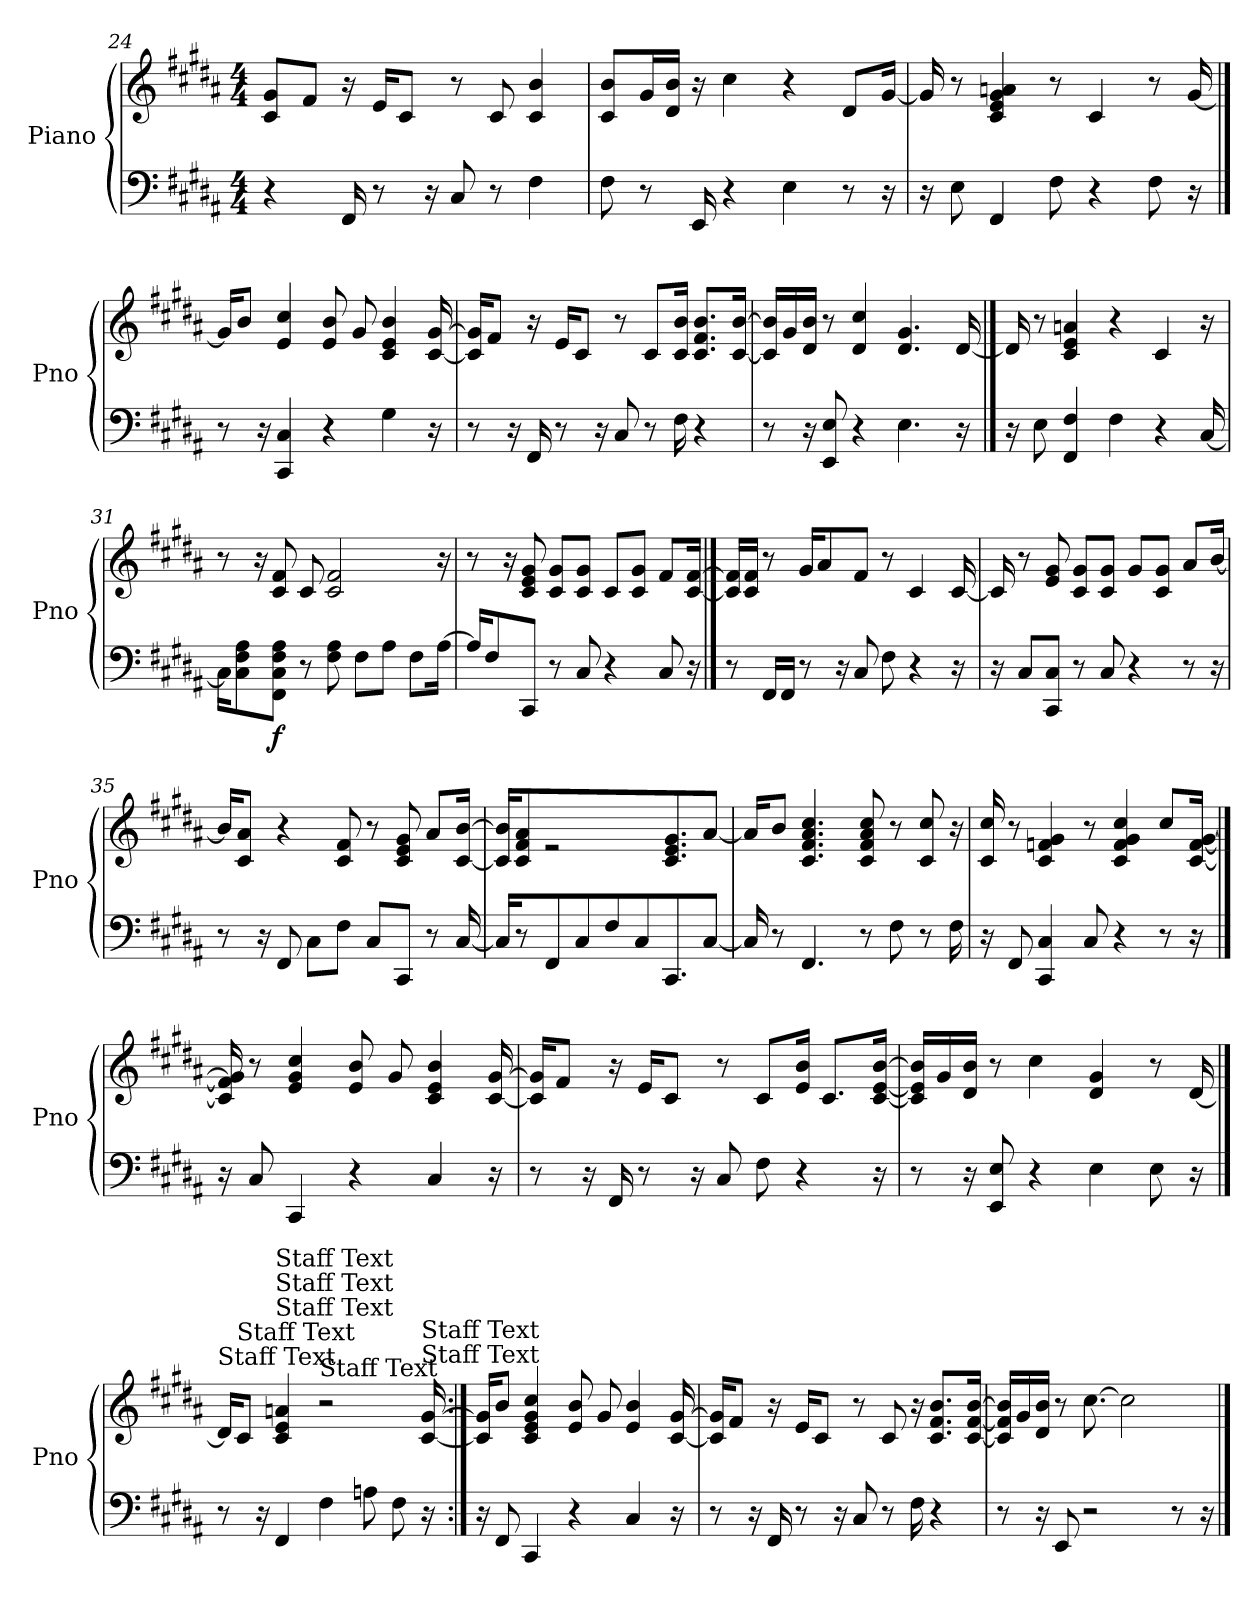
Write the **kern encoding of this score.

**kern	**kern	**dynam
*part1	*part1	*part1
*staff2	*staff1	*staff1/2
*I"Piano	*	*
*I'Pno	*	*
!!LO:PB:g=z
*clefF4	*clefG2	*
*k[f#c#g#d#a#]	*k[f#c#g#d#a#]	*
*B:	*B:	*
*M4/4	*M4/4	*
=24	=24	=24
4r	8c#/ 8g#/L	.
.	8f#/J	.
16FF#/	16r	.
8r	16e/KL	.
.	8c#/J	.
16r	.	.
8C#/	8r	.
8r	8c#/	.
4F#\	4c#/ 4b/	.
=25	=25	=25
8F#\	8c#/ 8b/L	.
8r	16g#/L	.
.	16d#/ 16b/JJ	.
16EE/	16r	.
4r	4cc#\	.
4E\	4r	.
8r	8d#/L	.
16r	[16g#/Jk	.
=26	=26	=26
16r	16g#/]	.
8E\	8r	.
4FF#/	4c#/ 4e/ 4g#/ 4an/	.
8F#\	8r	.
4r	4c#/	.
8F#\	8r	.
16r	[16g#/	.
!!LO:LB:g=z
==27	==27	==27
8r	16g#/KL]	.
.	8b/J	.
16r	.	.
4CC#/ 4C#/	4e/ 4cc#/	.
4r	8e/ 8b/	.
.	8g#/	.
4G#\	4c#/ 4e/ 4b/	.
16r	[16c#/ [16g#/	.
=28	=28	=28
8r	16c#]/ 16g#]/KL	.
.	8f#/J	.
16r	.	.
16FF#/	16r	.
8r	16e/KL	.
.	8c#/J	.
16r	.	.
8C#/	8r	.
8r	8c#/L	.
16F#\	16c#/ 16b/Jk	.
4r	8.c#/ 8.f#/ 8.b/L	.
.	[16c#/ [16b/Jk	.
=29	=29	=29
8r	16c#]/ 16b]/LL	.
.	16g#/	.
16r	16d#/ 16b/JJ	.
8EE/ 8E/	8r	.
4r	4d#/ 4cc#/	.
4.E\	4.d#/ 4.g#/	.
16r	[16d#/	.
!!LO:LB:g=z
==30	==30	==30
16r	16d#/]	.
8E\	8r	.
4FF#/ 4F#/	4c#/ 4e/ 4an/	.
4F#\	4r	.
4r	4c#/	.
[16C#/	16r	.
=31	=31	=31
16C#\KL]	8r	.
8C#\ 8F#\ 8A#\	.	.
.	16r	.
!	!	!LO:DY:b=2
8FF#\ 8C#\ 8F#\ 8A#\J	8c#/ 8f#/	f
8r	8c#/	.
8F#\ 8A#\	2c#/ 2f#/	.
8F#\L	.	.
8A#\J	.	.
8F#\L	.	.
[16A#\Jk	16r	.
=32	=32	=32
16A#/KL]	8r	.
8F#/	.	.
.	16r	.
8CC#/J	8c#/ 8e/ 8g#/	.
8r	8c#/ 8g#/L	.
8C#/	8c#/ 8g#/J	.
4r	8c#/L	.
.	8c#/ 8g#/J	.
8C#/	8f#/L	.
16r	[16c#/ [16f#/Jk	.
!!LO:LB:g=z
==33	==33	==33
8r	16c#]/ 16f#]/LL	.
.	16c#/ 16f#/JJ	.
16FF#/LL	8r	.
16FF#/JJ	.	.
8r	16g#/KL	.
.	8a#/	.
16r	.	.
8C#/	8f#/J	.
8F#\	8r	.
4r	4c#/	.
16r	[16c#/	.
=34	=34	=34
16r	16c#/]	.
8C#/L	8r	.
8CC#/ 8C#/J	8e/ 8g#/	.
8r	8c#/ 8g#/L	.
8C#/	8c#/ 8g#/J	.
4r	8g#/L	.
.	8c#/ 8g#/J	.
8r	8a#/L	.
16r	[16b/Jk	.
=35	=35	=35
8r	16b/KL]	.
.	8c#/ 8a#/J	.
16r	.	.
8FF#/	4r	.
8C#\L	.	.
8F#\J	8c#/ 8f#/	.
8C#/L	8r	.
8CC#/J	8c#/ 8e/ 8g#/	.
8r	8a#/L	.
[16C#/	[16c#/ [16b/Jk	.
!!LO:LB:g=z
=36	=36	=36
16C#/]	16c#]/ 16b]/KL	.
8r	8c#/ 8f#/ 8a#/J	.
8FF#/	2r	.
8C#\L	.	.
8F#\J	.	.
8C#/L	.	.
8.CC#/J	8.c#/ 8.e/ 8.g#/	.
[8C#/J	[8a#/J	.
=37	=37	=37
16C#/]	16a#/KL]	.
8r	8b/J	.
4.FF#/	4.c#/ 4.f#/ 4.a#/ 4.cc#/	.
8r	8c#/ 8f#/ 8a#/ 8cc#/	.
8F#\	8r	.
8r	8c#/ 8cc#/	.
16F#\	16r	.
=38	=38	=38
16r	16c#/ 16cc#/	.
8FF#/	8r	.
4CC#/ 4C#/	4c#/ 4fn/ 4g#/	.
8C#/	8r	.
4r	4c#/ 4f/ 4g#/ 4cc#/	.
8r	8cc#/L	.
16r	[16c#/ [16f/ [16g#/Jk	.
!!LO:LB:g=z
==39	==39	==39
16r	16c#/] 16f/] 16g#/]	.
8C#/	8r	.
4CC#/	4e/ 4g#/ 4cc#/	.
4r	8e/ 8b/	.
.	8g#/	.
4C#/	4c#/ 4e/ 4b/	.
16r	[16c#/ [16g#/	.
=40	=40	=40
8r	16c#]/ 16g#]/KL	.
.	8f#/J	.
16r	.	.
16FF#/	16r	.
8r	16e/KL	.
.	8c#/J	.
16r	.	.
8C#/	8r	.
8F#\	8c#/L	.
4r	16e/ 16b/Jk	.
.	8.c#/L	.
16r	[16c#/ [16e/ [16b/Jk	.
=41	=41	=41
8r	16c#]/ 16e]/ 16b]/LL	.
.	16g#/	.
16r	16d#/ 16b/JJ	.
8EE/ 8E/	8r	.
4r	4cc#\	.
4E\	4d#/ 4g#/	.
8E\	8r	.
16r	[16d#/	.
!!LO:PB:g=z
==42	==42	==42
!	!LO:TX:a:t=Staff Text	!
8r	16d#/KL]	.
!	!LO:TX:a:t=Staff Text	!
.	8c#/J	.
16r	.	.
!	!LO:TX:a:t=Staff Text	!
!	!LO:TX:a:t=Staff Text	!
!	!LO:TX:a:t=Staff Text	!
4FF#/	4c#/ 4e/ 4an/	.
!	!LO:TX:a:t=Staff Text	!
4F#\	2r	.
8An\	.	.
8F#\	.	.
!	!LO:TX:a:t=Staff Text	!
!	!LO:TX:a:t=Staff Text	!
16r	[16c#/ [16g#/	.
=43:|!	=43:|!	=43:|!
16r	16c#]/ 16g#]/KL	.
8FF#/	8b/J	.
4CC#/	4c#/ 4e/ 4g#/ 4cc#/	.
4r	8e/ 8b/	.
.	8g#/	.
4C#/	4e/ 4b/	.
16r	[16c#/ [16g#/	.
=44	=44	=44
8r	16c#]/ 16g#]/KL	.
.	8f#/J	.
16r	.	.
16FF#/	16r	.
8r	16e/KL	.
.	8c#/J	.
16r	.	.
8C#/	8r	.
8r	8c#/	.
16F#\	16r	.
4r	8.c#/ 8.f#/ 8.b/L	.
.	[16c#/ [16f#/ [16b/Jk	.
!!LO:LB:g=z
=45	=45	=45
8r	16c#]/ 16f#]/ 16b]/LL	.
.	16g#/	.
16r	16d#/ 16b/JJ	.
8EE/	8r	.
2r	[8.cc#\	.
.	2cc#\]	.
8r	.	.
16r	.	.
==	==	==
*-	*-	*-
